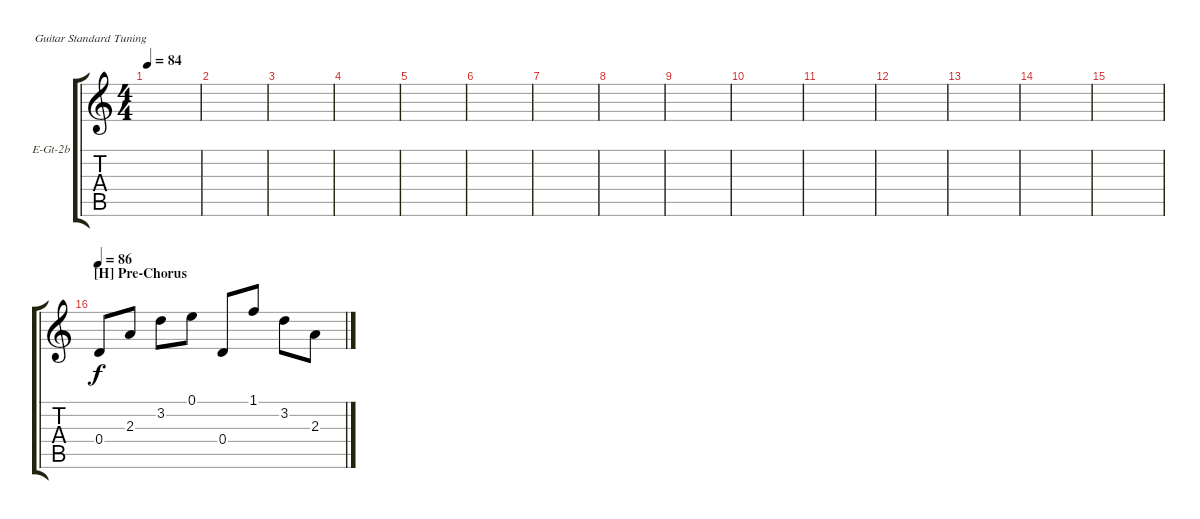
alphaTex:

\defaultSystemsLayout 4
\bracketExtendMode groupsimilarinstruments
\firstSystemTrackNameOrientation horizontal
\otherSystemsTrackNameOrientation horizontal
\track ("Electric Guitar 2b" "E-Gt-2b") {instrument electricguitarclean}
\staff {score tabs}
\tuning (E4 B3 G3 D3 A2 E2)
\ts (4 4)
\tempo 84
\clef g2
\ks c
|
|
|
|
|
|
|
|
|
|
|
|
|
|
|
\section ("H" "Pre-Chorus")
\tempo 86
0.4.8 2.3.8 3.2.8 0.1.8 0.4.8 1.1.8 3.2.8 2.3.8
